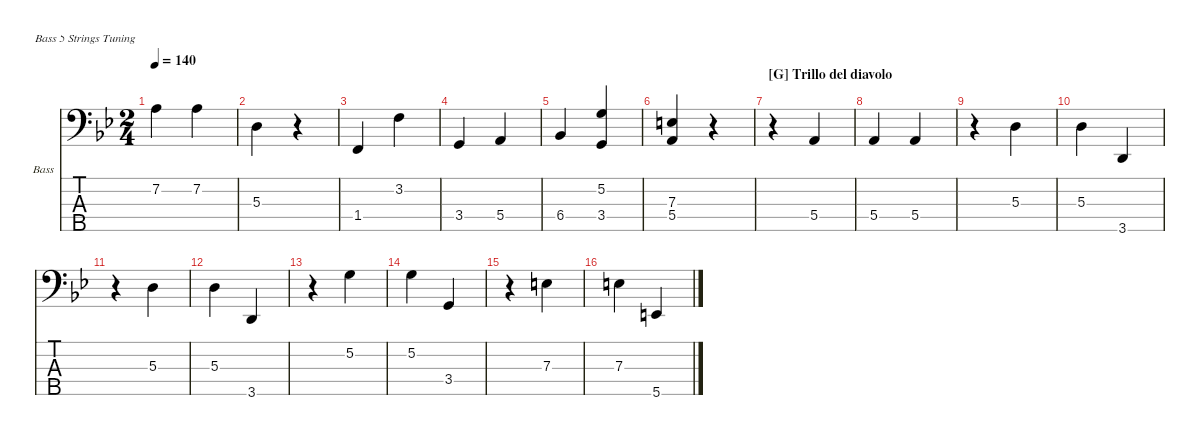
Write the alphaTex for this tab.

\defaultSystemsLayout 4
\hideDynamics
\bracketExtendMode nobrackets
\firstSystemTrackNameOrientation horizontal
\otherSystemsTrackNameOrientation horizontal
\track ("Electric Bass" "Bass") {instrument electricbassfinger}
\staff {score tabs}
\tuning (G2 D2 A1 E1 B0)
\ts (2 4)
\tempo 140
\clef f4
\ks gminor
7.2.4{dy f} 7.2.4 |
5.3.4 r.4 |
1.4.4 3.2.4 |
3.4.4 5.4.4 |
6.4.4 (3.4 5.2).4 |
(5.4 7.3).4 r.4 |
\section ("G" "Trillo del diavolo")
r.4 5.4.4 |
5.4.4 5.4.4 |
r.4 5.3.4 |
5.3.4 3.5.4 |
r.4 5.3.4 |
5.3.4 3.5.4 |
r.4 5.2.4 |
5.2.4 3.4.4 |
r.4 7.3.4 |
7.3.4 5.5.4
